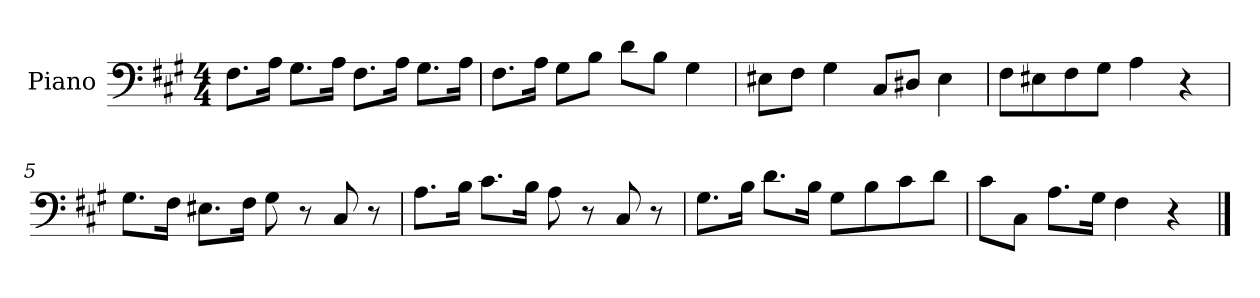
**kern
*part1
*staff1
*I"Piano
*I'Pno
*clefF4
*k[f#c#g#]
*M4/4
=1
8.F#\L
16A\Jk
8.G#\L
16A\Jk
8.F#\L
16A\Jk
8.G#\L
16A\Jk
=2
8.F#\L
16A\Jk
8G#\L
8B\J
8d\L
8B\J
4G#\
=3
8E#X\L
8F#\J
4G#\
8C#/L
8D#X/J
4E#\
=4
8F#\L
8E#X\
8F#\
8G#\J
4A\
4r
=5
8.G#\L
16F#\Jk
8.E#X\L
16F#\Jk
8G#\
8r
8C#/
8r
=6
8.A\L
16B\Jk
8.c#\L
16B\Jk
8A\
8r
8C#/
8r
=7
8.G#\L
16B\Jk
8.d\L
16B\Jk
8G#\L
8B\
8c#\
8d\J
=8
8c#\L
8C#\J
8.A\L
16G#\Jk
4F#\
4r
==
*-
